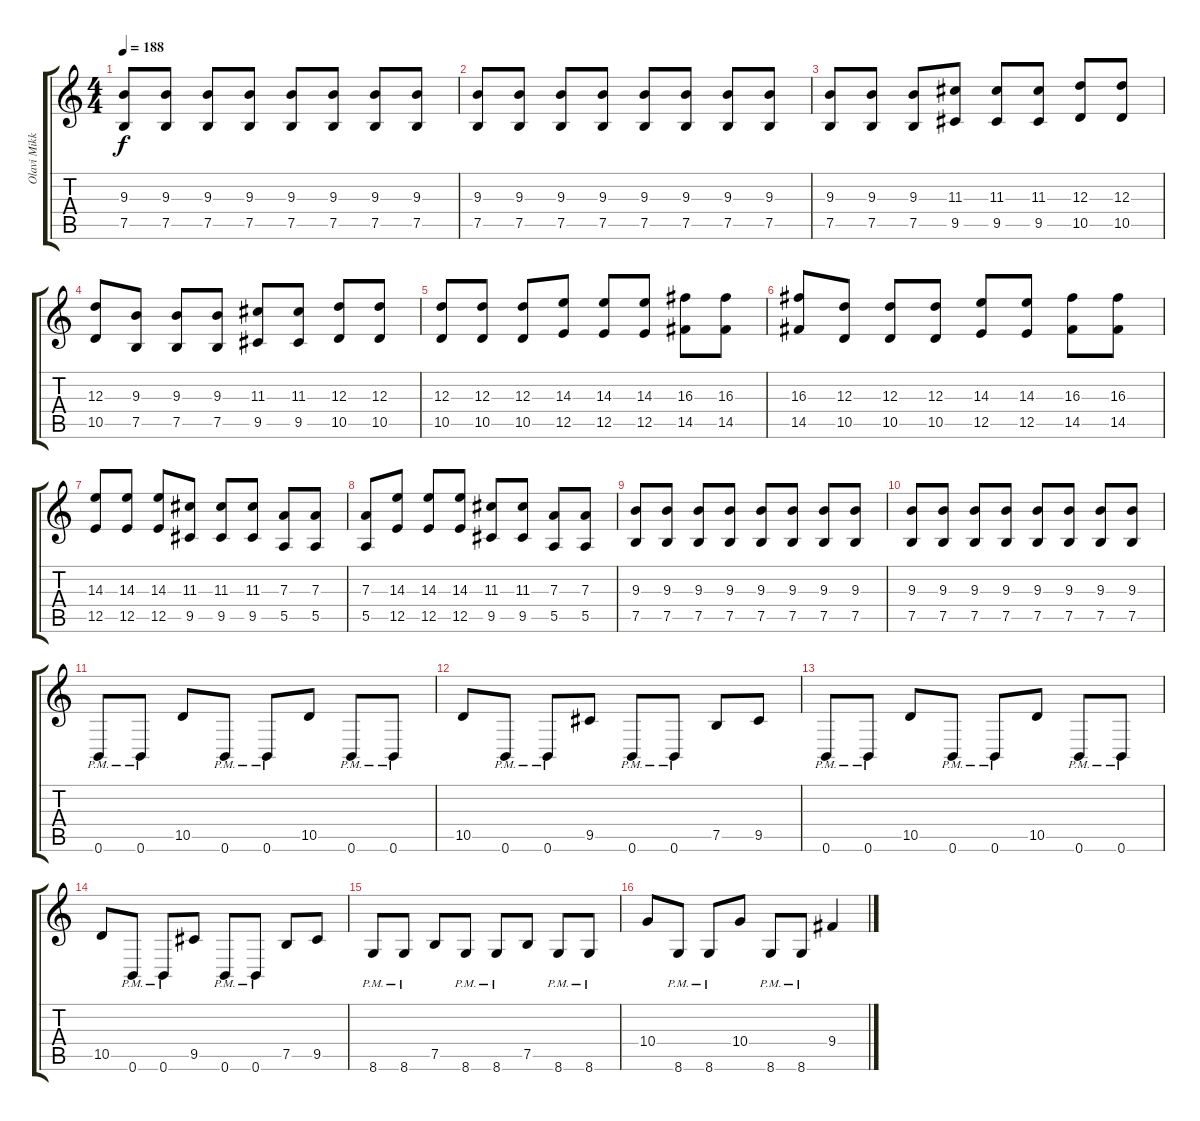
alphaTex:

\track ("Olavi Mikkonen" "Olavi Mikk") {instrument overdrivenguitar}
\staff {score tabs}
\tuning (B3 Gb3 D3 A2 E2 B1) {hide}
\ts (4 4)
\tempo 188
\clef g2
\ks c
(9.3 7.5).8{dy f} (9.3 7.5).8 (9.3 7.5).8 (9.3 7.5).8 (9.3 7.5).8 (9.3 7.5).8 (9.3 7.5).8 (9.3 7.5).8 |
(9.3 7.5).8 (9.3 7.5).8 (9.3 7.5).8 (9.3 7.5).8 (9.3 7.5).8 (9.3 7.5).8 (9.3 7.5).8 (9.3 7.5).8 |
(9.3 7.5).8 (9.3 7.5).8 (9.3 7.5).8 (11.3 9.5).8 (11.3 9.5).8 (11.3 9.5).8 (12.3 10.5).8 (12.3 10.5).8 |
(12.3 10.5).8 (9.3 7.5).8 (9.3 7.5).8 (9.3 7.5).8 (11.3 9.5).8 (11.3 9.5).8 (12.3 10.5).8 (12.3 10.5).8 |
(12.3 10.5).8 (12.3 10.5).8 (12.3 10.5).8 (14.3 12.5).8 (14.3 12.5).8 (14.3 12.5).8 (16.3 14.5).8 (16.3 14.5).8 |
(16.3 14.5).8 (12.3 10.5).8 (12.3 10.5).8 (12.3 10.5).8 (14.3 12.5).8 (14.3 12.5).8 (16.3 14.5).8 (16.3 14.5).8 |
(14.3 12.5).8 (14.3 12.5).8 (14.3 12.5).8 (11.3 9.5).8 (11.3 9.5).8 (11.3 9.5).8 (7.3 5.5).8 (7.3 5.5).8 |
(7.3 5.5).8 (14.3 12.5).8 (14.3 12.5).8 (14.3 12.5).8 (11.3 9.5).8 (11.3 9.5).8 (7.3 5.5).8 (7.3 5.5).8 |
(9.3 7.5).8 (9.3 7.5).8 (9.3 7.5).8 (9.3 7.5).8 (9.3 7.5).8 (9.3 7.5).8 (9.3 7.5).8 (9.3 7.5).8 |
(9.3 7.5).8 (9.3 7.5).8 (9.3 7.5).8 (9.3 7.5).8 (9.3 7.5).8 (9.3 7.5).8 (9.3 7.5).8 (9.3 7.5).8 |
0.6{pm}.8 0.6{pm}.8 10.5.8 0.6{pm}.8 0.6{pm}.8 10.5.8 0.6{pm}.8 0.6{pm}.8 |
10.5.8 0.6{pm}.8 0.6{pm}.8 9.5.8 0.6{pm}.8 0.6{pm}.8 7.5.8 9.5.8 |
0.6{pm}.8 0.6{pm}.8 10.5.8 0.6{pm}.8 0.6{pm}.8 10.5.8 0.6{pm}.8 0.6{pm}.8 |
10.5.8 0.6{pm}.8 0.6{pm}.8 9.5.8 0.6{pm}.8 0.6{pm}.8 7.5.8 9.5.8 |
8.6{pm}.8 8.6{pm}.8 7.5.8 8.6{pm}.8 8.6{pm}.8 7.5.8 8.6{pm}.8 8.6{pm}.8 |
10.4.8 8.6{pm}.8 8.6{pm}.8 10.4.8 8.6{pm}.8 8.6{pm}.8 9.4.4
